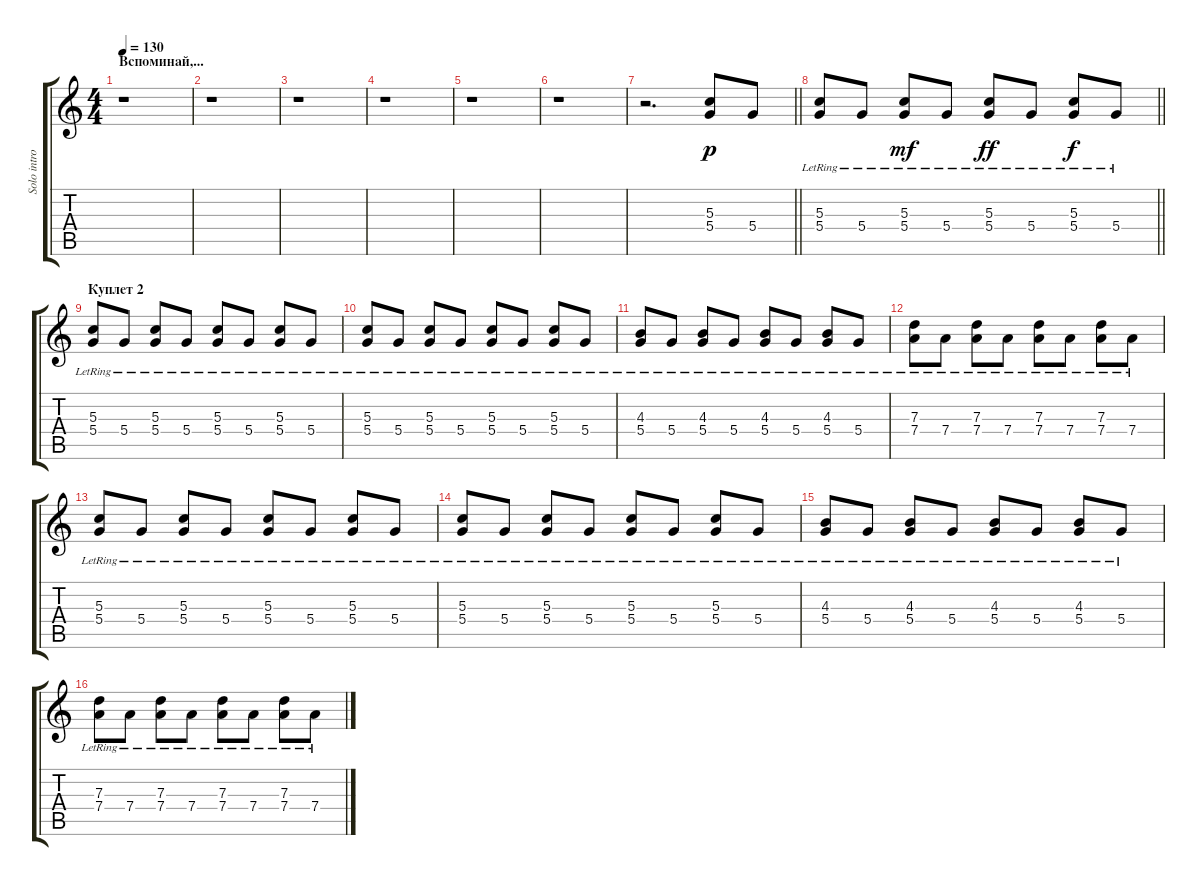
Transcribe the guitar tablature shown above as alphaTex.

\track ("Solo intro" "Solo intro") {instrument electricguitarjazz}
\staff {score tabs}
\tuning (E4 B3 G3 D3 A2 E2) {hide}
\ts (4 4)
\section ("" "Вспоминай,...")
\tempo 130
\clef g2
\ks c
r.1{dy f} |
r.1 |
r.1 |
r.1 |
r.1 |
r.1 |
\barLineRight lightlight
r.2{d} (5.3 5.4).8{dy p} 5.4.8 |
\barLineRight lightlight
(5.3{lr} 5.4{lr}).8 5.4{lr}.8 (5.3{lr} 5.4{lr}).8{dy mf} 5.4{lr}.8 (5.3{lr} 5.4{lr}).8{dy ff} 5.4{lr}.8 (5.3{lr} 5.4{lr}).8{dy f} 5.4{lr}.8 |
\section ("" "Куплет 2")
(5.3{lr} 5.4).8 5.4{lr}.8 (5.3{lr} 5.4).8 5.4{lr}.8 (5.3{lr} 5.4).8 5.4{lr}.8 (5.3{lr} 5.4).8 5.4{lr}.8 |
(5.3{lr} 5.4).8 5.4{lr}.8 (5.3{lr} 5.4).8 5.4{lr}.8 (5.3{lr} 5.4).8 5.4{lr}.8 (5.3{lr} 5.4).8 5.4{lr}.8 |
(4.3{lr} 5.4).8 5.4{lr}.8 (4.3{lr} 5.4).8 5.4{lr}.8 (4.3{lr} 5.4).8 5.4{lr}.8 (4.3{lr} 5.4).8 5.4{lr}.8 |
(7.3{lr} 7.4{lr}).8 7.4{lr}.8 (7.3{lr} 7.4{lr}).8 7.4{lr}.8 (7.3{lr} 7.4{lr}).8 7.4{lr}.8 (7.3{lr} 7.4{lr}).8 7.4{lr}.8 |
(5.3{lr} 5.4).8 5.4{lr}.8 (5.3{lr} 5.4).8 5.4{lr}.8 (5.3{lr} 5.4).8 5.4{lr}.8 (5.3{lr} 5.4).8 5.4{lr}.8 |
(5.3{lr} 5.4).8 5.4{lr}.8 (5.3{lr} 5.4).8 5.4{lr}.8 (5.3{lr} 5.4).8 5.4{lr}.8 (5.3{lr} 5.4).8 5.4{lr}.8 |
(4.3{lr} 5.4).8 5.4{lr}.8 (4.3{lr} 5.4).8 5.4{lr}.8 (4.3{lr} 5.4).8 5.4{lr}.8 (4.3{lr} 5.4).8 5.4{lr}.8 |
(7.3{lr} 7.4{lr}).8 7.4{lr}.8 (7.3{lr} 7.4{lr}).8 7.4{lr}.8 (7.3{lr} 7.4{lr}).8 7.4{lr}.8 (7.3{lr} 7.4{lr}).8 7.4{lr}.8
